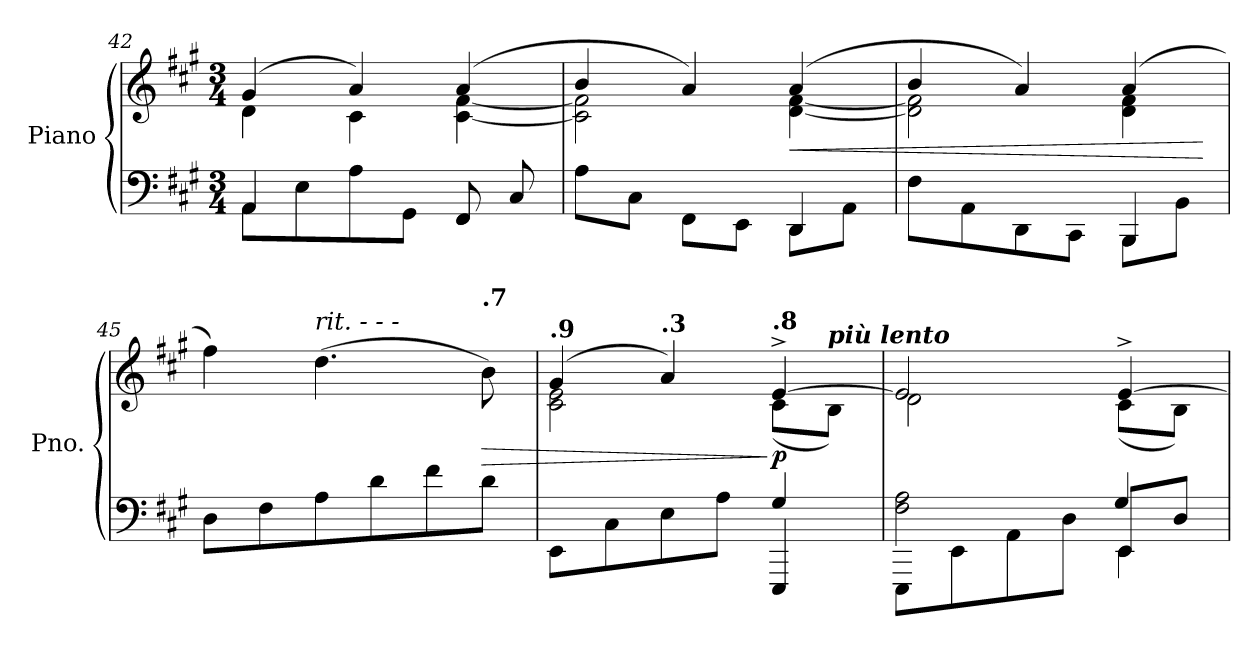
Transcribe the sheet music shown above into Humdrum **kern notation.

**kern	**kern	**dynam
*part1	*part1	*part1
*staff2	*staff1	*staff1/2
*I"Piano	*	*
*I'Pno.	*	*
*clefF4	*clefG2	*
*k[f#c#g#]	*k[f#c#g#]	*
*M3/4	*M3/4	*
=42	=42	=42
*^	*^	*
4AA/	8AA\L	(>4g#/	4d\	.
.	8E\	.	.	.
4ryy	8A\	4a/)	4c#\	.
.	8GG#\J	.	.	.
8FF#/	4FF#/	(>4a/	[4c#\ [4f#\	.
8C#/	.	.	.	.
=43	=43	=43	=43	=43
8A\L	2ryy	4b/	2c#\] 2f#\]	.
8C#\J	.	.	.	.
8FF#\L	.	4a/)	.	.
8EE\J	.	.	.	.
!	!	!	!	!LO:HP:b
8DD\L	4DD/	(>4a/	[4d\ [4f#\	<
8AA\J	.	.	.	.
!!LO:PB:g=z	!!
=44	=44	=44	=44	=44
8F#\L	2ryy	4b/	2d\] 2f#\]	.
8AA\	.	.	.	.
8DD\	.	4a/)	.	.
8CC#\J	.	.	.	.
8BBB\L	4BBB/	(>4a/	4d\ 4f#\	.
8BB\J	.	.	.	.
*v	*v	*	*	*
*	*v	*v	*
.	.	[
=45	=45	=45
8D\L	4ff#\)	.
8F#\	.	.
*	*MM75	*
!	!LO:TX:a:i:t=rit.         -          -          -	!
8A\	(>4.dd\	.
8d\	.	.
8f#\	.	.
*	*MM66	*
!	!LO:TX:a:B:t=.7	!
!	!	!LO:HP:b
8d\J	8b\)	>
=46	=46	=46
*	*MM63	*
*^	*^	*
!	!	!LO:TX:a:B:t=.9	!	!
8EE\L	2ryy	(>4g#/	2c#\ 2e\	.
8C#\	.	.	.	.
*	*	*MM58	*	*
!	!	!LO:TX:a:B:t=.3	!	!
8E\	.	4a/)	.	.
8A\J	.	.	.	.
*	*	*MM52	*	*
!	!	!LO:TX:a:B:t=.8	!	!
!	!	!	!	!LO:DY:n=1:b
4EEE/	4G#/	[4e^/	(<8c#\L	] p
!	!	!	!LO:TX:a:Bi:t=più lento	!
.	.	.	8B\J)	.
=47	=47	=47	=47	=47
*	*^	*	*	*
8EEE\L	2F#\ 2A\	2ryy	2e/]	2d\	.
8EE\	.	.	.	.	.
8AA\	.	.	.	.	.
8D\J	.	.	.	.	.
8EE/L	4EE\	4G#/	[4e^/	(<8c#\L	.
8D/J	.	.	.	8B\J)	.
*v	*v	*v	*	*	*
*	*v	*v	*
=	=	=
*-	*-	*-
